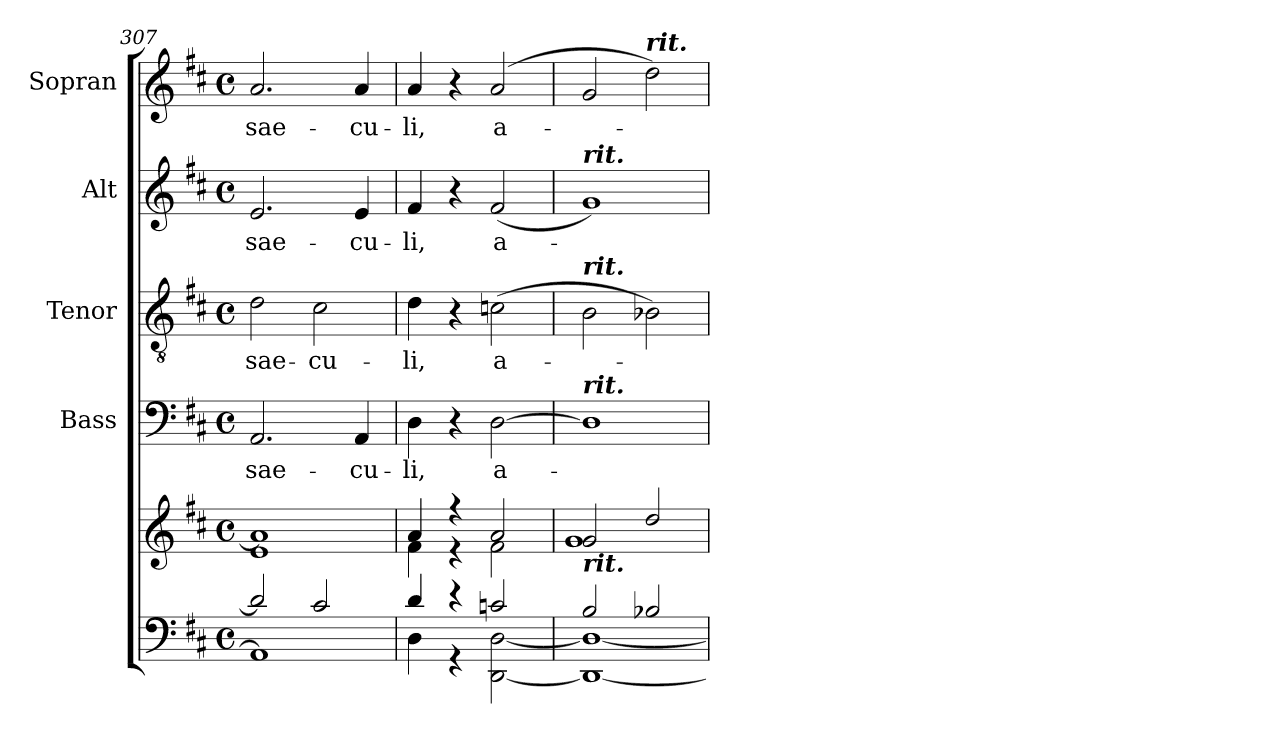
**kern	**kern	**kern	**text	**kern	**text	**kern	**text	**kern	**text
*part5	*part5	*part4	*part4	*part3	*part3	*part2	*part2	*part1	*part1
*staff6	*staff5	*staff4	*staff4	*staff3	*staff3	*staff2	*staff2	*staff1	*staff1
*	*	*I"Bass	*	*I"Tenor	*	*I"Alt	*	*I"Sopran	*
*	*	*I'B.	*	*I'T.	*	*I'A.	*	*I'S.	*
*clefF4	*clefG2	*clefF4	*	*clefGv2	*	*clefG2	*	*clefG2	*
*k[f#c#]	*k[f#c#]	*k[f#c#]	*	*k[f#c#]	*	*k[f#c#]	*	*k[f#c#]	*
*D:	*D:	*D:	*	*D:	*	*D:	*	*D:	*
*M4/4	*M4/4	*M4/4	*	*M4/4	*	*M4/4	*	*M4/4	*
*met(c)	*met(c)	*met(c)	*	*met(c)	*	*met(c)	*	*met(c)	*
=307	=307	=307	=307	=307	=307	=307	=307	=307	=307
*^	*^	*	*	*	*	*	*	*	*
!	!	!	!	!	!LO:LY:b	!	!LO:LY:b	!	!LO:LY:b	!	!LO:LY:b
2d/]	1AA]	1a]	1e	2.AA/	sae-	2d\	sae-	2.e/	sae-	2.a/	sae-
!	!	!	!	!	!	!	!LO:LY:b	!	!	!	!
2c#/	.	.	.	.	.	2c#\	-cu-	.	.	.	.
!	!	!	!	!	!LO:LY:b	!	!	!	!LO:LY:b	!	!LO:LY:b
.	.	.	.	4AA/	-cu-	.	.	4e/	-cu-	4a/	-cu-
=308	=308	=308	=308	=308	=308	=308	=308	=308	=308	=308	=308
!	!	!	!	!	!LO:LY:b	!	!LO:LY:b	!	!LO:LY:b	!	!LO:LY:b
4d/	4D\	4a/	4f#\	4D\	-li,	4d\	-li,	4f#/	-li,	4a/	-li,
4r	4r	4r	4r	4r	.	4r	.	4r	.	4r	.
!	!	!	!	!	!LO:LY:b	!	!LO:LY:b	!	!LO:LY:b	!	!LO:LY:b
2cn/	[<2DD\ [>2D\	2a/	2f#\	[2D\	a-	(>2cn\	a-	(<2f#/	a-	(2a/	a-
=309	=309	=309	=309	=309	=309	=309	=309	=309	=309	=309	=309
!	!	!	!	!	!	!	!	!LO:TX:a:Bi:t=rit.	!	!	!
!	!	!	!	!	!	!LO:TX:a:Bi:t=rit.	!	!	!	!	!
!	!	!	!	!LO:TX:a:Bi:t=rit.	!	!	!	!	!	!	!
!	!	!LO:TX:b:Bi:t=rit.	!	!	!	!	!	!	!	!	!
2B/	1DD_ 1D_	2g/	1g	1D]	.	2B\	.	1g)	.	2g/	.
!	!	!	!	!	!	!	!	!	!	!LO:TX:a:Bi:t=rit.	!
2B-X/	.	2dd/	.	.	.	2B-X\)	.	.	.	2dd\)	.
*v	*v	*	*	*	*	*	*	*	*	*	*
*	*v	*v	*	*	*	*	*	*	*	*
=	=	=	=	=	=	=	=	=	=
*-	*-	*-	*-	*-	*-	*-	*-	*-	*-
